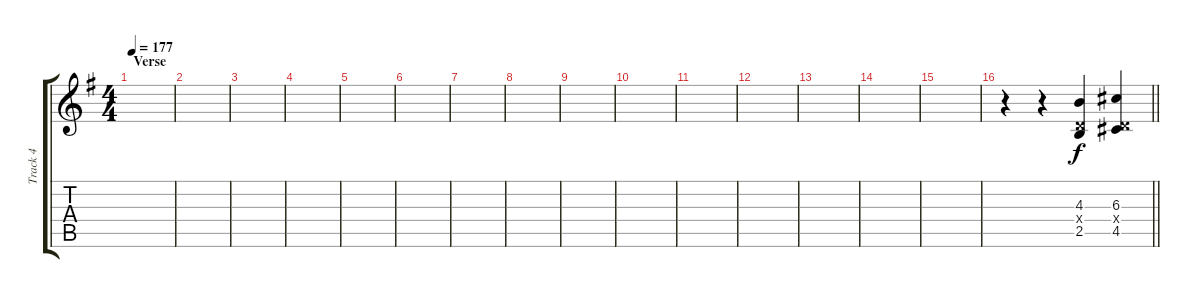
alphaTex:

\track ("Track 4" "Track 4") {instrument distortionguitar}
\staff {score tabs}
\tuning (E4 B3 G3 D3 A2 D2) {hide}
\ts (4 4)
\section ("" "Verse")
\tempo 177
\clef g2
\ks g
|
|
|
|
|
|
|
|
|
|
|
|
|
|
|
\barLineRight lightlight
r.4 r.4 (4.3 0.4{x} 2.5).4 (6.3 0.4{x} 4.5).4
